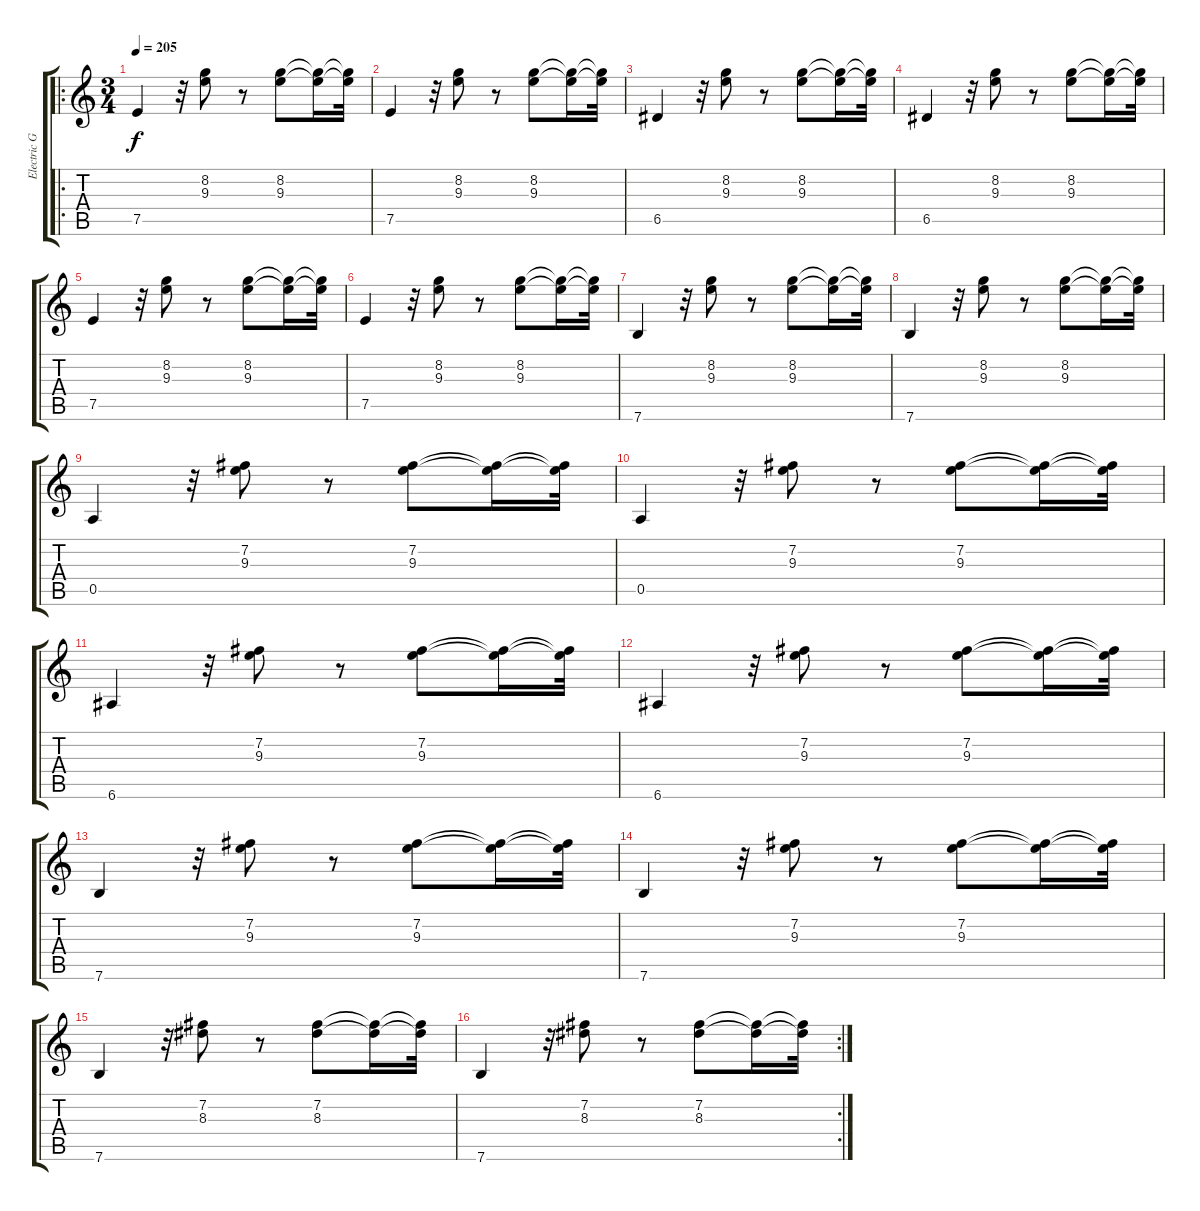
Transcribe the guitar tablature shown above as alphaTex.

\track ("Electric Guitar 2 " "Electric G") {instrument distortionguitar}
\staff {score tabs}
\tuning (E4 B3 G3 D3 A2 E2) {hide}
\ro
\ts (3 4)
\tempo 205
\clef g2
\ks c
7.5.4{dy f instrument electricguitarmuted} r.32 (8.2 9.3).8 r.8 (8.2 9.3).8 (8.2{t} 9.3{t}).16 (8.2{t} 9.3{t}).32 |
7.5.4 r.32 (8.2 9.3).8 r.8 (8.2 9.3).8 (8.2{t} 9.3{t}).16 (8.2{t} 9.3{t}).32 |
6.5.4 r.32 (8.2 9.3).8 r.8 (8.2 9.3).8 (8.2{t} 9.3{t}).16 (8.2{t} 9.3{t}).32 |
6.5.4 r.32 (8.2 9.3).8 r.8 (8.2 9.3).8 (8.2{t} 9.3{t}).16 (8.2{t} 9.3{t}).32 |
7.5.4 r.32 (8.2 9.3).8 r.8 (8.2 9.3).8 (8.2{t} 9.3{t}).16 (8.2{t} 9.3{t}).32 |
7.5.4 r.32 (8.2 9.3).8 r.8 (8.2 9.3).8 (8.2{t} 9.3{t}).16 (8.2{t} 9.3{t}).32 |
7.6.4 r.32 (8.2 9.3).8 r.8 (8.2 9.3).8 (8.2{t} 9.3{t}).16 (8.2{t} 9.3{t}).32 |
7.6.4 r.32 (8.2 9.3).8 r.8 (8.2 9.3).8 (8.2{t} 9.3{t}).16 (8.2{t} 9.3{t}).32 |
0.5.4 r.32 (7.2 9.3).8 r.8 (7.2 9.3).8 (7.2{t} 9.3{t}).16 (7.2{t} 9.3{t}).32 |
0.5.4 r.32 (7.2 9.3).8 r.8 (7.2 9.3).8 (7.2{t} 9.3{t}).16 (7.2{t} 9.3{t}).32 |
6.6.4 r.32 (7.2 9.3).8 r.8 (7.2 9.3).8 (7.2{t} 9.3{t}).16 (7.2{t} 9.3{t}).32 |
6.6.4 r.32 (7.2 9.3).8 r.8 (7.2 9.3).8 (7.2{t} 9.3{t}).16 (7.2{t} 9.3{t}).32 |
7.6.4 r.32 (7.2 9.3).8 r.8 (7.2 9.3).8 (7.2{t} 9.3{t}).16 (7.2{t} 9.3{t}).32 |
7.6.4 r.32 (7.2 9.3).8 r.8 (7.2 9.3).8 (7.2{t} 9.3{t}).16 (7.2{t} 9.3{t}).32 |
7.6.4 r.32 (7.2 8.3).8 r.8 (7.2 8.3).8 (7.2{t} 8.3{t}).16 (7.2{t} 8.3{t}).32 |
\rc 2
7.6.4 r.32 (7.2 8.3).8 r.8 (7.2 8.3).8 (7.2{t} 8.3{t}).16 (7.2{t} 8.3{t}).32
